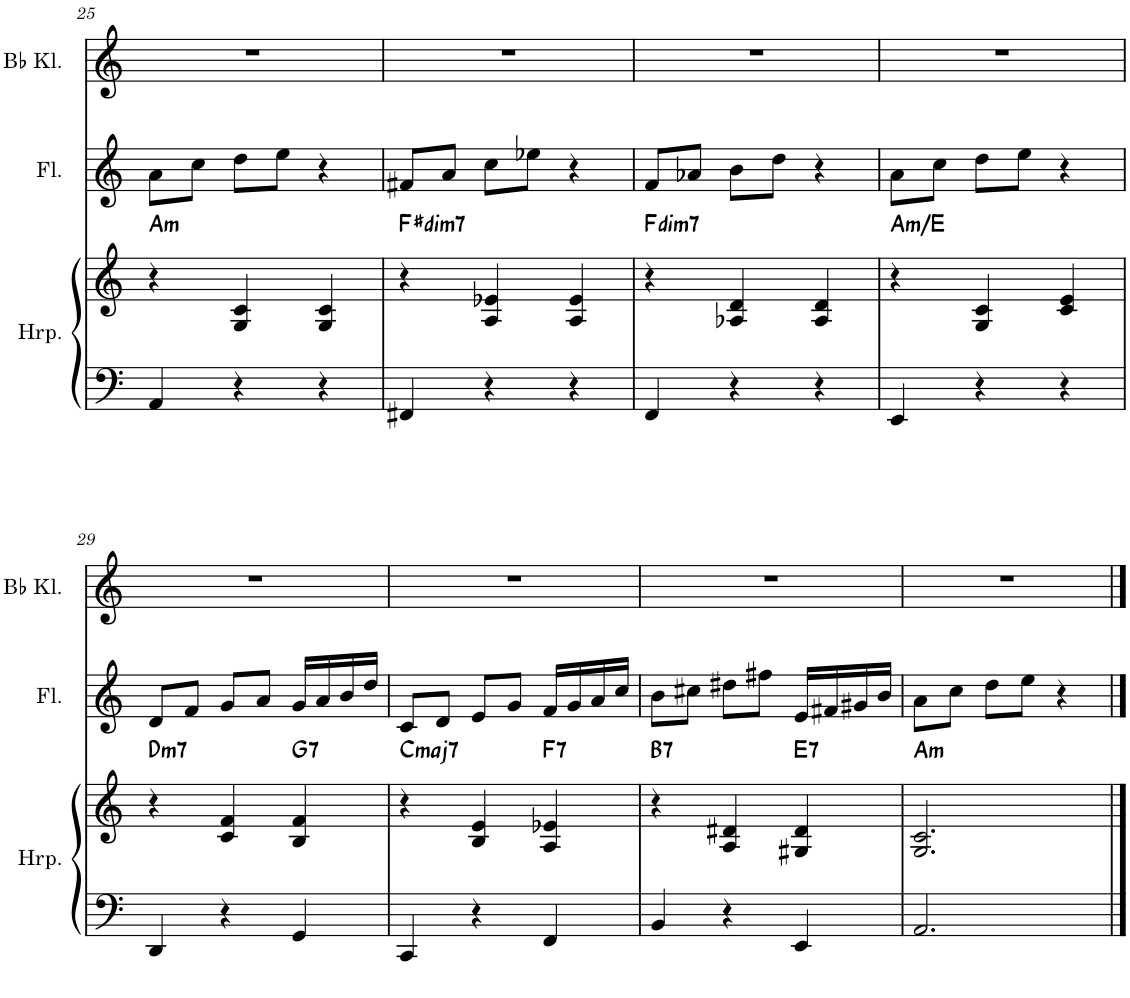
**kern	**kern	**harte	**kern	**kern
*part3	*part3	*part3	*part2	*part1
*staff4	*staff3	*	*staff2	*staff1
*I"Harp	*	*	*I"Dwarsfluit	*I"Klarinet in Bb
*I'Hrp.	*	*	*	*
!!LO:PB:g=z
*clefF4	*clefG2	*	*clefG2	*clefG2
*	*	*	*	*ITrd1c2
*k[]	*k[]	*	*k[]	*k[]
*M3/4	*M3/4	*	*M3/4	*M3/4
=25	=25	=25	=25	=25
!	!	!LO:H:kt=m	!	!
4AA/	4r	A:min	8a\L	2.r
.	.	.	8cc\J	.
4r	4G/ 4c/	.	8dd\L	.
.	.	.	8ee\J	.
4r	4G/ 4c/	.	4r	.
=26	=26	=26	=26	=26
!	!	!LO:H:kt=dim7	!	!
4FF#X/	4r	F#:dim7	8f#X/L	2.r
.	.	.	8a/J	.
4r	4A/ 4e-X/	.	8cc\L	.
.	.	.	8ee-X\J	.
4r	4A/ 4e-/	.	4r	.
=27	=27	=27	=27	=27
!	!	!LO:H:kt=dim7	!	!
4FF/	4r	F:dim7	8f/L	2.r
.	.	.	8a-X/J	.
4r	4A-X/ 4d/	.	8b\L	.
.	.	.	8dd\J	.
4r	4A-/ 4d/	.	4r	.
=28	=28	=28	=28	=28
!	!	!LO:H:kt=m	!	!
4EE/	4r	A:min/5	8a\L	2.r
.	.	.	8cc\J	.
4r	4G/ 4c/	.	8dd\L	.
.	.	.	8ee\J	.
4r	4c/ 4e/	.	4r	.
!!LO:LB:g=z
=29	=29	=29	=29	=29
!	!	!LO:H:kt=m7	!	!
4DD/	4r	D:min7	8d/L	2.r
.	.	.	8f/J	.
4r	4c/ 4f/	.	8g/L	.
.	.	.	8a/J	.
!	!	!LO:H:kt=7	!	!
4GG/	4B/ 4f/	G:7	16g/LL	.
.	.	.	16a/	.
.	.	.	16b/	.
.	.	.	16dd/JJ	.
=30	=30	=30	=30	=30
!	!	!LO:H:kt=maj7	!	!
4CC/	4r	C:maj7	8c/L	2.r
.	.	.	8d/J	.
4r	4B/ 4e/	.	8e/L	.
.	.	.	8g/J	.
!	!	!LO:H:kt=7	!	!
4FF/	4A/ 4e-X/	F:7	16f/LL	.
.	.	.	16g/	.
.	.	.	16a/	.
.	.	.	16cc/JJ	.
=31	=31	=31	=31	=31
!	!	!LO:H:kt=7	!	!
4BB/	4r	B:7	8b\L	2.r
.	.	.	8cc#X\J	.
4r	4A/ 4d#X/	.	8dd#X\L	.
.	.	.	8ff#X\J	.
!	!	!LO:H:kt=7	!	!
4EE/	4G#X/ 4d#/	E:7	16e/LL	.
.	.	.	16f#X/	.
.	.	.	16g#X/	.
.	.	.	16b/JJ	.
=32	=32	=32	=32	=32
!	!	!LO:H:kt=m	!	!
2.AA/	2.G/ 2.c/	A:min	8a\L	2.r
.	.	.	8cc\J	.
.	.	.	8dd\L	.
.	.	.	8ee\J	.
.	.	.	4r	.
==	==	==	==	==
*-	*-	*-	*-	*-
